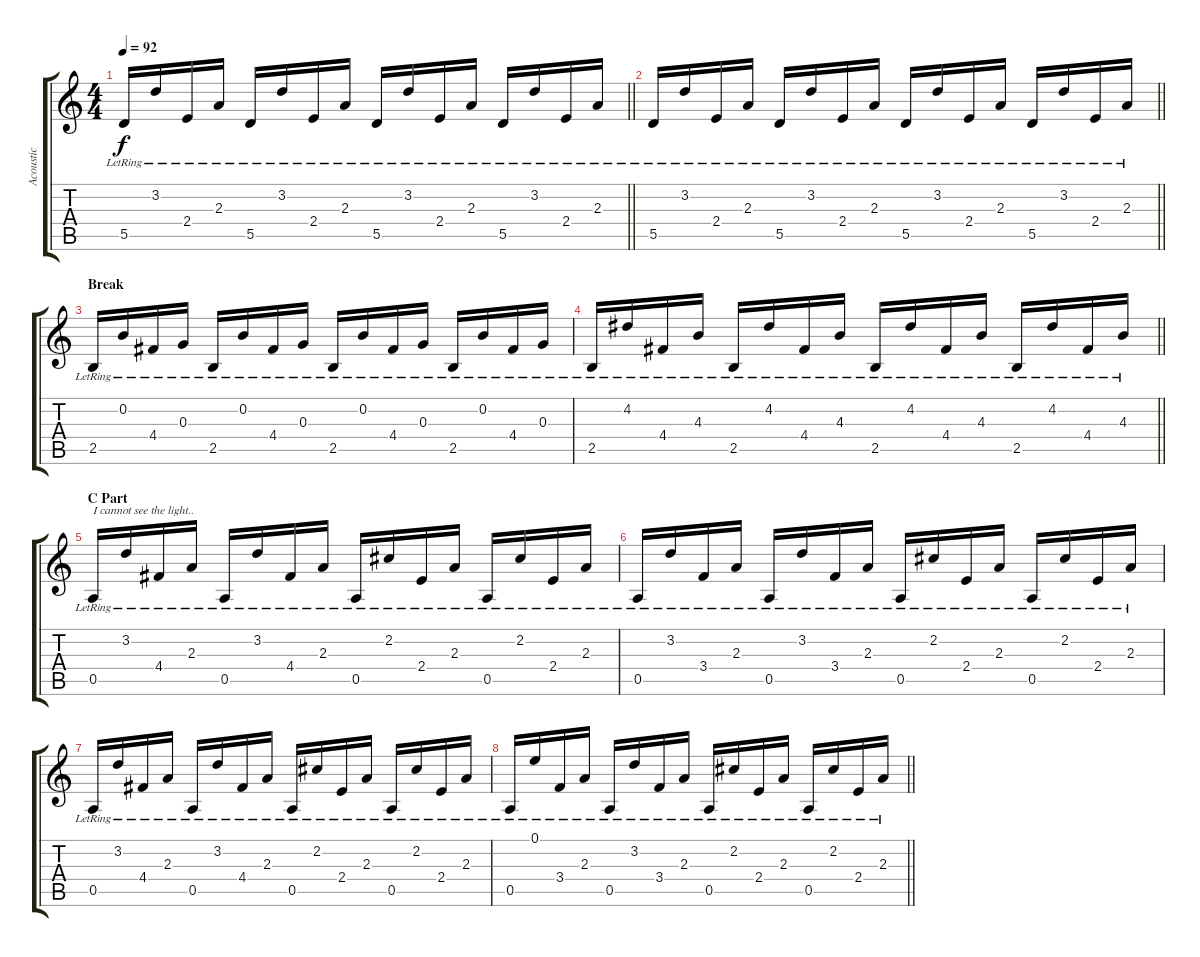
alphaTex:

\track ("Acoustic" "Acoustic") {instrument acousticguitarsteel}
\staff {score tabs}
\tuning (E4 B3 G3 D3 A2 E2) {hide}
\ts (4 4)
\tempo 92
\clef g2
\barLineRight lightlight
\ks c
5.5{lr}.16{dy f} 3.2{lr}.16 2.4{lr}.16 2.3{lr}.16 5.5{lr}.16 3.2{lr}.16 2.4{lr}.16 2.3{lr}.16 5.5{lr}.16 3.2{lr}.16 2.4{lr}.16 2.3{lr}.16 5.5{lr}.16 3.2{lr}.16 2.4{lr}.16 2.3{lr}.16 |
\barLineRight lightlight
5.5{lr}.16 3.2{lr}.16 2.4{lr}.16 2.3{lr}.16 5.5{lr}.16 3.2{lr}.16 2.4{lr}.16 2.3{lr}.16 5.5{lr}.16 3.2{lr}.16 2.4{lr}.16 2.3{lr}.16 5.5{lr}.16 3.2{lr}.16 2.4{lr}.16 2.3{lr}.16 |
\section ("" "Break")
2.5{lr}.16 0.2{lr}.16 4.4{lr}.16 0.3{lr}.16 2.5{lr}.16 0.2{lr}.16 4.4{lr}.16 0.3{lr}.16 2.5{lr}.16 0.2{lr}.16 4.4{lr}.16 0.3{lr}.16 2.5{lr}.16 0.2{lr}.16 4.4{lr}.16 0.3{lr}.16 |
\barLineRight lightlight
2.5{lr}.16 4.2{lr}.16 4.4{lr}.16 4.3{lr}.16 2.5{lr}.16 4.2{lr}.16 4.4{lr}.16 4.3{lr}.16 2.5{lr}.16 4.2{lr}.16 4.4{lr}.16 4.3{lr}.16 2.5{lr}.16 4.2{lr}.16 4.4{lr}.16 4.3{lr}.16 |
\section ("" "C Part")
0.5{lr}.16{txt "I cannot see the light.."} 3.2{lr}.16 4.4{lr}.16 2.3{lr}.16 0.5{lr}.16 3.2{lr}.16 4.4{lr}.16 2.3{lr}.16 0.5{lr}.16 2.2{lr}.16 2.4{lr}.16 2.3{lr}.16 0.5{lr}.16 2.2{lr}.16 2.4{lr}.16 2.3{lr}.16 |
0.5{lr}.16 3.2{lr}.16 3.4{lr}.16 2.3{lr}.16 0.5{lr}.16 3.2{lr}.16 3.4{lr}.16 2.3{lr}.16 0.5{lr}.16 2.2{lr}.16 2.4{lr}.16 2.3{lr}.16 0.5{lr}.16 2.2{lr}.16 2.4{lr}.16 2.3{lr}.16 |
0.5{lr}.16 3.2{lr}.16 4.4{lr}.16 2.3{lr}.16 0.5{lr}.16 3.2{lr}.16 4.4{lr}.16 2.3{lr}.16 0.5{lr}.16 2.2{lr}.16 2.4{lr}.16 2.3{lr}.16 0.5{lr}.16 2.2{lr}.16 2.4{lr}.16 2.3{lr}.16 |
\barLineRight lightlight
0.5{lr}.16 0.1{lr}.16 3.4{lr}.16 2.3{lr}.16 0.5{lr}.16 3.2{lr}.16 3.4{lr}.16 2.3{lr}.16 0.5{lr}.16 2.2{lr}.16 2.4{lr}.16 2.3{lr}.16 0.5{lr}.16 2.2{lr}.16 2.4{lr}.16 2.3{lr}.16
